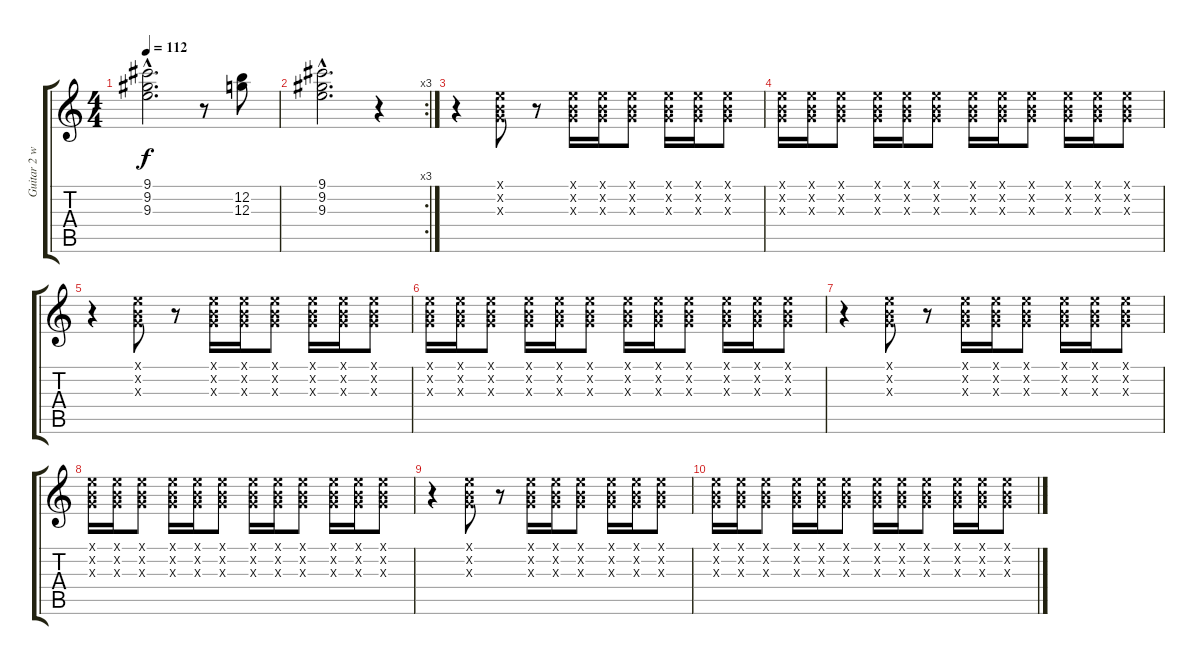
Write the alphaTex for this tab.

\track ("Guitar 2 w/Wah Wah" "Guitar 2 w") {instrument distortionguitar}
\staff {score tabs}
\tuning (E4 B3 G3 D3 A2 E2) {hide}
\ts (4 4)
\tempo 112
\clef g2
\ks c
(9.1{hac} 9.2{hac} 9.3{hac}).2{d dy f} r.8 (12.2 12.3).8 |
\rc 3
(9.1{hac} 9.2{hac} 9.3{hac}).2{d} r.4 |
r.4 (0.1{x} 0.2{x} 0.3{x}).8 r.8 (0.1{x} 0.2{x} 0.3{x}).16 (0.1{x} 0.2{x} 0.3{x}).16 (0.1{x} 0.2{x} 0.3{x}).8 (0.1{x} 0.2{x} 0.3{x}).16 (0.1{x} 0.2{x} 0.3{x}).16 (0.1{x} 0.2{x} 0.3{x}).8 |
(0.1{x} 0.2{x} 0.3{x}).16 (0.1{x} 0.2{x} 0.3{x}).16 (0.1{x} 0.2{x} 0.3{x}).8 (0.1{x} 0.2{x} 0.3{x}).16 (0.1{x} 0.2{x} 0.3{x}).16 (0.1{x} 0.2{x} 0.3{x}).8 (0.1{x} 0.2{x} 0.3{x}).16 (0.1{x} 0.2{x} 0.3{x}).16 (0.1{x} 0.2{x} 0.3{x}).8 (0.1{x} 0.2{x} 0.3{x}).16 (0.1{x} 0.2{x} 0.3{x}).16 (0.1{x} 0.2{x} 0.3{x}).8 |
r.4 (0.1{x} 0.2{x} 0.3{x}).8 r.8 (0.1{x} 0.2{x} 0.3{x}).16 (0.1{x} 0.2{x} 0.3{x}).16 (0.1{x} 0.2{x} 0.3{x}).8 (0.1{x} 0.2{x} 0.3{x}).16 (0.1{x} 0.2{x} 0.3{x}).16 (0.1{x} 0.2{x} 0.3{x}).8 |
(0.1{x} 0.2{x} 0.3{x}).16 (0.1{x} 0.2{x} 0.3{x}).16 (0.1{x} 0.2{x} 0.3{x}).8 (0.1{x} 0.2{x} 0.3{x}).16 (0.1{x} 0.2{x} 0.3{x}).16 (0.1{x} 0.2{x} 0.3{x}).8 (0.1{x} 0.2{x} 0.3{x}).16 (0.1{x} 0.2{x} 0.3{x}).16 (0.1{x} 0.2{x} 0.3{x}).8 (0.1{x} 0.2{x} 0.3{x}).16 (0.1{x} 0.2{x} 0.3{x}).16 (0.1{x} 0.2{x} 0.3{x}).8 |
r.4 (0.1{x} 0.2{x} 0.3{x}).8 r.8 (0.1{x} 0.2{x} 0.3{x}).16 (0.1{x} 0.2{x} 0.3{x}).16 (0.1{x} 0.2{x} 0.3{x}).8 (0.1{x} 0.2{x} 0.3{x}).16 (0.1{x} 0.2{x} 0.3{x}).16 (0.1{x} 0.2{x} 0.3{x}).8 |
(0.1{x} 0.2{x} 0.3{x}).16 (0.1{x} 0.2{x} 0.3{x}).16 (0.1{x} 0.2{x} 0.3{x}).8 (0.1{x} 0.2{x} 0.3{x}).16 (0.1{x} 0.2{x} 0.3{x}).16 (0.1{x} 0.2{x} 0.3{x}).8 (0.1{x} 0.2{x} 0.3{x}).16 (0.1{x} 0.2{x} 0.3{x}).16 (0.1{x} 0.2{x} 0.3{x}).8 (0.1{x} 0.2{x} 0.3{x}).16 (0.1{x} 0.2{x} 0.3{x}).16 (0.1{x} 0.2{x} 0.3{x}).8 |
r.4 (0.1{x} 0.2{x} 0.3{x}).8 r.8 (0.1{x} 0.2{x} 0.3{x}).16 (0.1{x} 0.2{x} 0.3{x}).16 (0.1{x} 0.2{x} 0.3{x}).8 (0.1{x} 0.2{x} 0.3{x}).16 (0.1{x} 0.2{x} 0.3{x}).16 (0.1{x} 0.2{x} 0.3{x}).8 |
(0.1{x} 0.2{x} 0.3{x}).16 (0.1{x} 0.2{x} 0.3{x}).16 (0.1{x} 0.2{x} 0.3{x}).8 (0.1{x} 0.2{x} 0.3{x}).16 (0.1{x} 0.2{x} 0.3{x}).16 (0.1{x} 0.2{x} 0.3{x}).8 (0.1{x} 0.2{x} 0.3{x}).16 (0.1{x} 0.2{x} 0.3{x}).16 (0.1{x} 0.2{x} 0.3{x}).8 (0.1{x} 0.2{x} 0.3{x}).16 (0.1{x} 0.2{x} 0.3{x}).16 (0.1{x} 0.2{x} 0.3{x}).8
